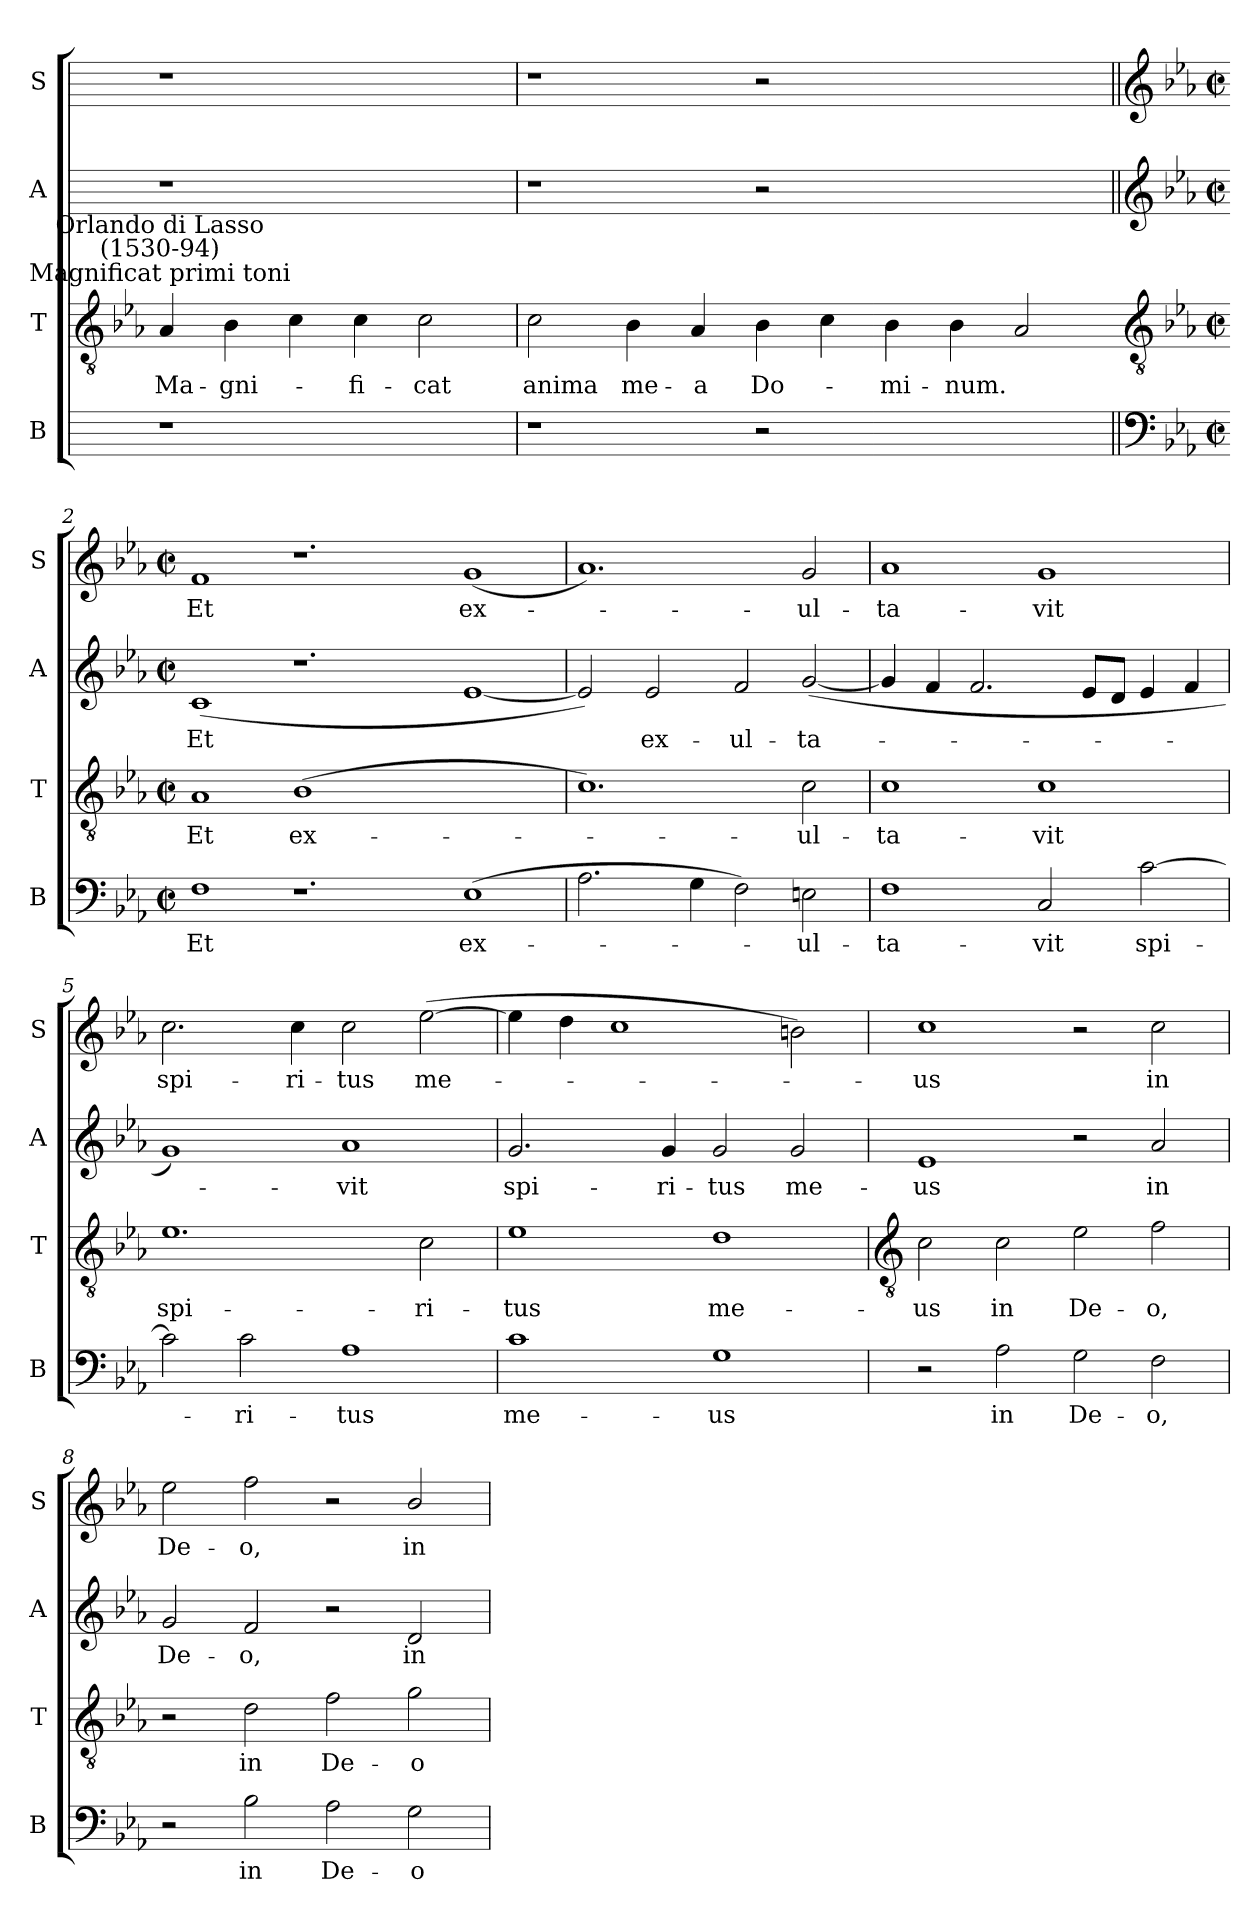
**kern	**text	**kern	**text	**kern	**text	**kern	**text
*part4	*part4	*part3	*part3	*part2	*part2	*part1	*part1
*staff4	*staff4	*staff3	*staff3	*staff2	*staff2	*staff1	*staff1
*I"B	*	*I"T	*	*I"A	*	*I"S	*
*I'B	*	*I'T	*	*I'A	*	*I'S	*
*	*	*clefGv2	*	*	*	*	*
*	*	*k[b-e-a-]	*	*	*	*	*
*	*	*E-:	*	*	*	*	*
=	=	=	=	=	=	=	=
!	!	!LO:TX:a:cj:t=Magnificat primi toni	!	!	!	!	!
!	!	!LO:TX:a:cj:t=Orlando di Lasso\n(1530-94)	!	!	!	!	!
!	!	!	!LO:LY:b	!	!	!	!
1r	.	4A-	Ma-	1r	.	1r	.
!	!	!	!LO:LY:b	!	!	!	!
.	.	4B-	-gni-	.	.	.	.
.	.	4c	.	.	.	.	.
!	!	!	!LO:LY:b	!	!	!	!
.	.	4c	fi-	.	.	.	.
!	!	!	!LO:LY:b	!	!	!	!
2ryy	.	2c	-cat	2ryy	.	2ryy	.
=1	=1	=1	=1	=1	=1	=1	=1
!	!	!	!LO:LY:b	!	!	!	!
1r	.	2c	anima	1r	.	1r	.
!	!	!	!LO:LY:b	!	!	!	!
.	.	4B-	me-	.	.	.	.
!	!	!	!LO:LY:b	!	!	!	!
.	.	4A-	-a	.	.	.	.
!	!	!	!LO:LY:b	!	!	!	!
2r	.	4B-	Do-	2r	.	2r	.
.	.	4c	.	.	.	.	.
!	!	!	!LO:LY:b	!	!	!	!
1ryy	.	4B-	mi-	1ryy	.	1ryy	.
!	!	!	!LO:LY:b	!	!	!	!
.	.	4B-	-num.	.	.	.	.
.	.	2A-	.	.	.	.	.
!!LO:LB:g=z
=2||	=2||	=2-	=2||	=2||	=2||	=2||	=2||
*clefF4	*	*clefGv2	*	*clefG2	*	*clefG2	*
*k[b-e-a-]	*	*	*	*k[b-e-a-]	*	*k[b-e-a-]	*
*E-:	*	*	*	*E-:	*	*E-:	*
*M4/2	*	*M4/2	*	*M4/2	*	*M4/2	*
*met(c|)	*	*met(c|)	*	*met(c|)	*	*met(c|)	*
!	!LO:LY:b	!	!LO:LY:b	!	!LO:LY:b	!	!LO:LY:b
1F	Et	1A-	Et	(<1c	Et	1f	Et
!	!	!	!LO:LY:b	!	!	!	!
1.r	.	(>1B-	ex-	1.r	.	1.r	.
.	.	1.ryy	.	.	.	.	.
!	!LO:LY:b	!	!	!	!	!	!LO:LY:b
(>1E-	ex-	.	.	[1e-	.	(<1g	ex-
=3	=3	=3	=3	=3	=3	=3	=3
2.A-	.	1.c)	.	2e-])	.	1.a-)	.
!	!	!	!	!	!LO:LY:b	!	!
.	.	.	.	2e-	ex-	.	.
4G	.	.	.	.	.	.	.
!	!	!	!	!	!LO:LY:b	!	!
2F)	.	.	.	2f	-ul-	.	.
!	!LO:LY:b	!	!LO:LY:b	!	!LO:LY:b	!	!LO:LY:b
2En	ul-	2c	ul-	(<[2g	-ta-	2g	ul-
=4	=4	=4	=4	=4	=4	=4	=4
!	!LO:LY:b	!	!LO:LY:b	!	!	!	!LO:LY:b
1F	-ta-	1c	-ta-	4g]	.	1a-	-ta-
.	.	.	.	4f	.	.	.
.	.	.	.	2.f	.	.	.
!	!LO:LY:b	!	!LO:LY:b	!	!	!	!LO:LY:b
2C	-vit	1c	-vit	.	.	1g	-vit
.	.	.	.	8e-L	.	.	.
.	.	.	.	8dJ	.	.	.
!	!LO:LY:b	!	!	!	!	!	!
[2c	spi-	.	.	4e-	.	.	.
.	.	.	.	4f	.	.	.
=5	=5	=5	=5	=5	=5	=5	=5
!	!	!	!LO:LY:b	!	!	!	!LO:LY:b
2c]	.	1.e-	spi-	1g)	.	2.cc	spi-
!	!LO:LY:b	!	!	!	!	!	!
2c	ri-	.	.	.	.	.	.
!	!	!	!	!	!	!	!LO:LY:b
.	.	.	.	.	.	4cc	-ri-
!	!LO:LY:b	!	!	!	!LO:LY:b	!	!LO:LY:b
1A-	-tus	.	.	1a-	vit	2cc	-tus
!	!	!	!LO:LY:b	!	!	!	!LO:LY:b
.	.	2c	-ri-	.	.	(>[2ee-	me-
=6	=6	=6	=6	=6	=6	=6	=6
!	!LO:LY:b	!	!LO:LY:b	!	!LO:LY:b	!	!
1c	me-	1e-	-tus	2.g	spi-	4ee-]	.
.	.	.	.	.	.	4dd	.
.	.	.	.	.	.	1cc	.
!	!	!	!	!	!LO:LY:b	!	!
.	.	.	.	4g	-ri-	.	.
!	!LO:LY:b	!	!LO:LY:b	!	!LO:LY:b	!	!
1G	-us	1d	me-	2g	-tus	.	.
!	!	!	!	!	!LO:LY:b	!	!
.	.	.	.	2g	me-	2b)	.
!!LO:LB:g=z
=7	=7	=7	=7	=7	=7	=7	=7
*	*	*clefGv2	*	*	*	*	*
!	!	!	!LO:LY:b	!	!LO:LY:b	!	!LO:LY:b
2r	.	2c	-us	1e-	-us	1cc	us
!	!LO:LY:b	!	!LO:LY:b	!	!	!	!
2A-	in	2c	in	.	.	.	.
!	!LO:LY:b	!	!LO:LY:b	!	!	!	!
2G	De-	2e-	De-	2r	.	2r	.
!	!LO:LY:b	!	!LO:LY:b	!	!LO:LY:b	!	!LO:LY:b
2F	-o,	2f	-o,	2a-/	in	2cc	in
=8	=8	=8	=8	=8	=8	=8	=8
!	!	!	!	!	!LO:LY:b	!	!LO:LY:b
2r	.	2r	.	2g	De-	2ee-	De-
!	!LO:LY:b	!	!LO:LY:b	!	!LO:LY:b	!	!LO:LY:b
2B-	in	2d	in	2f	-o,	2ff	-o,
!	!LO:LY:b	!	!LO:LY:b	!	!	!	!
2A-	De-	2f	De-	2r	.	2r	.
!	!LO:LY:b	!	!LO:LY:b	!	!LO:LY:b	!	!LO:LY:b
2G	-o	2g	-o	2d	in	2b-/	in
=	=	=	=	=	=	=	=
*-	*-	*-	*-	*-	*-	*-	*-
